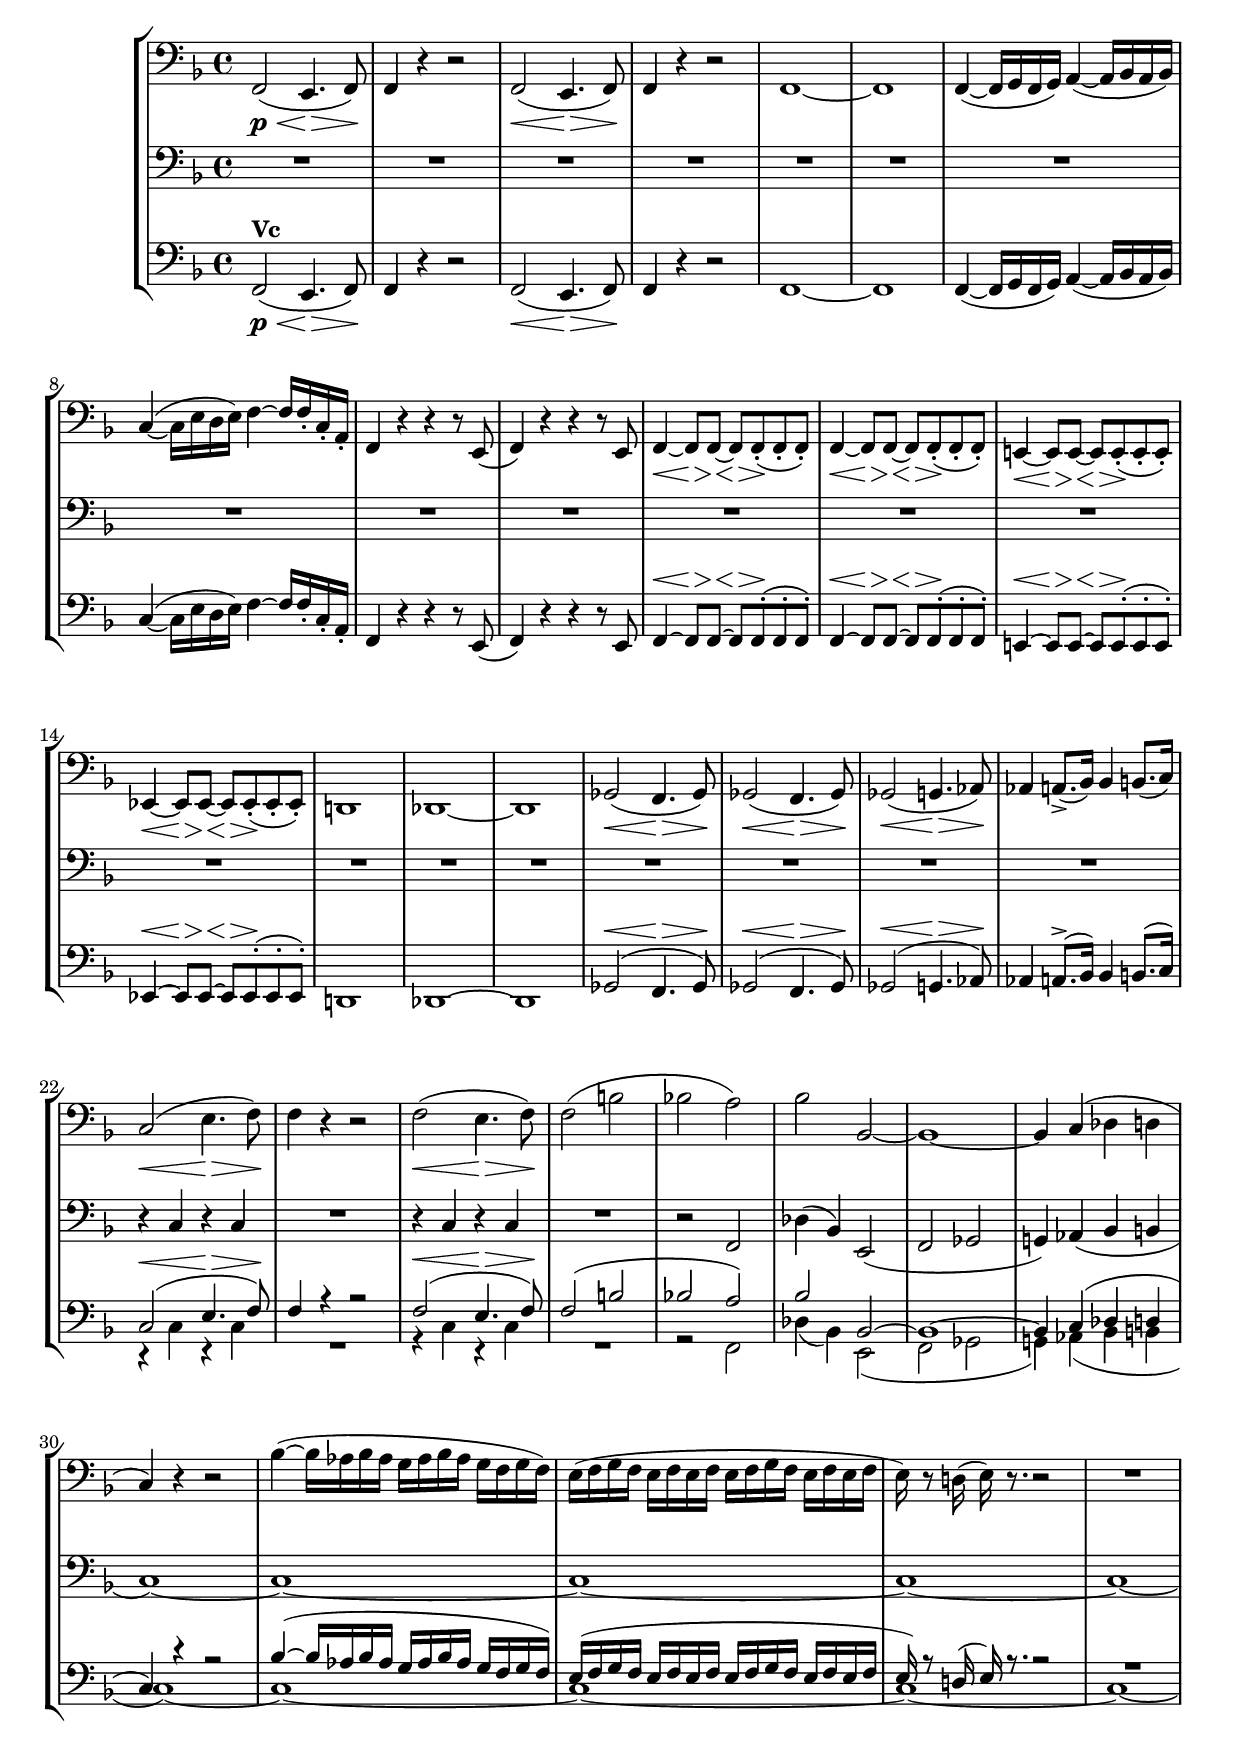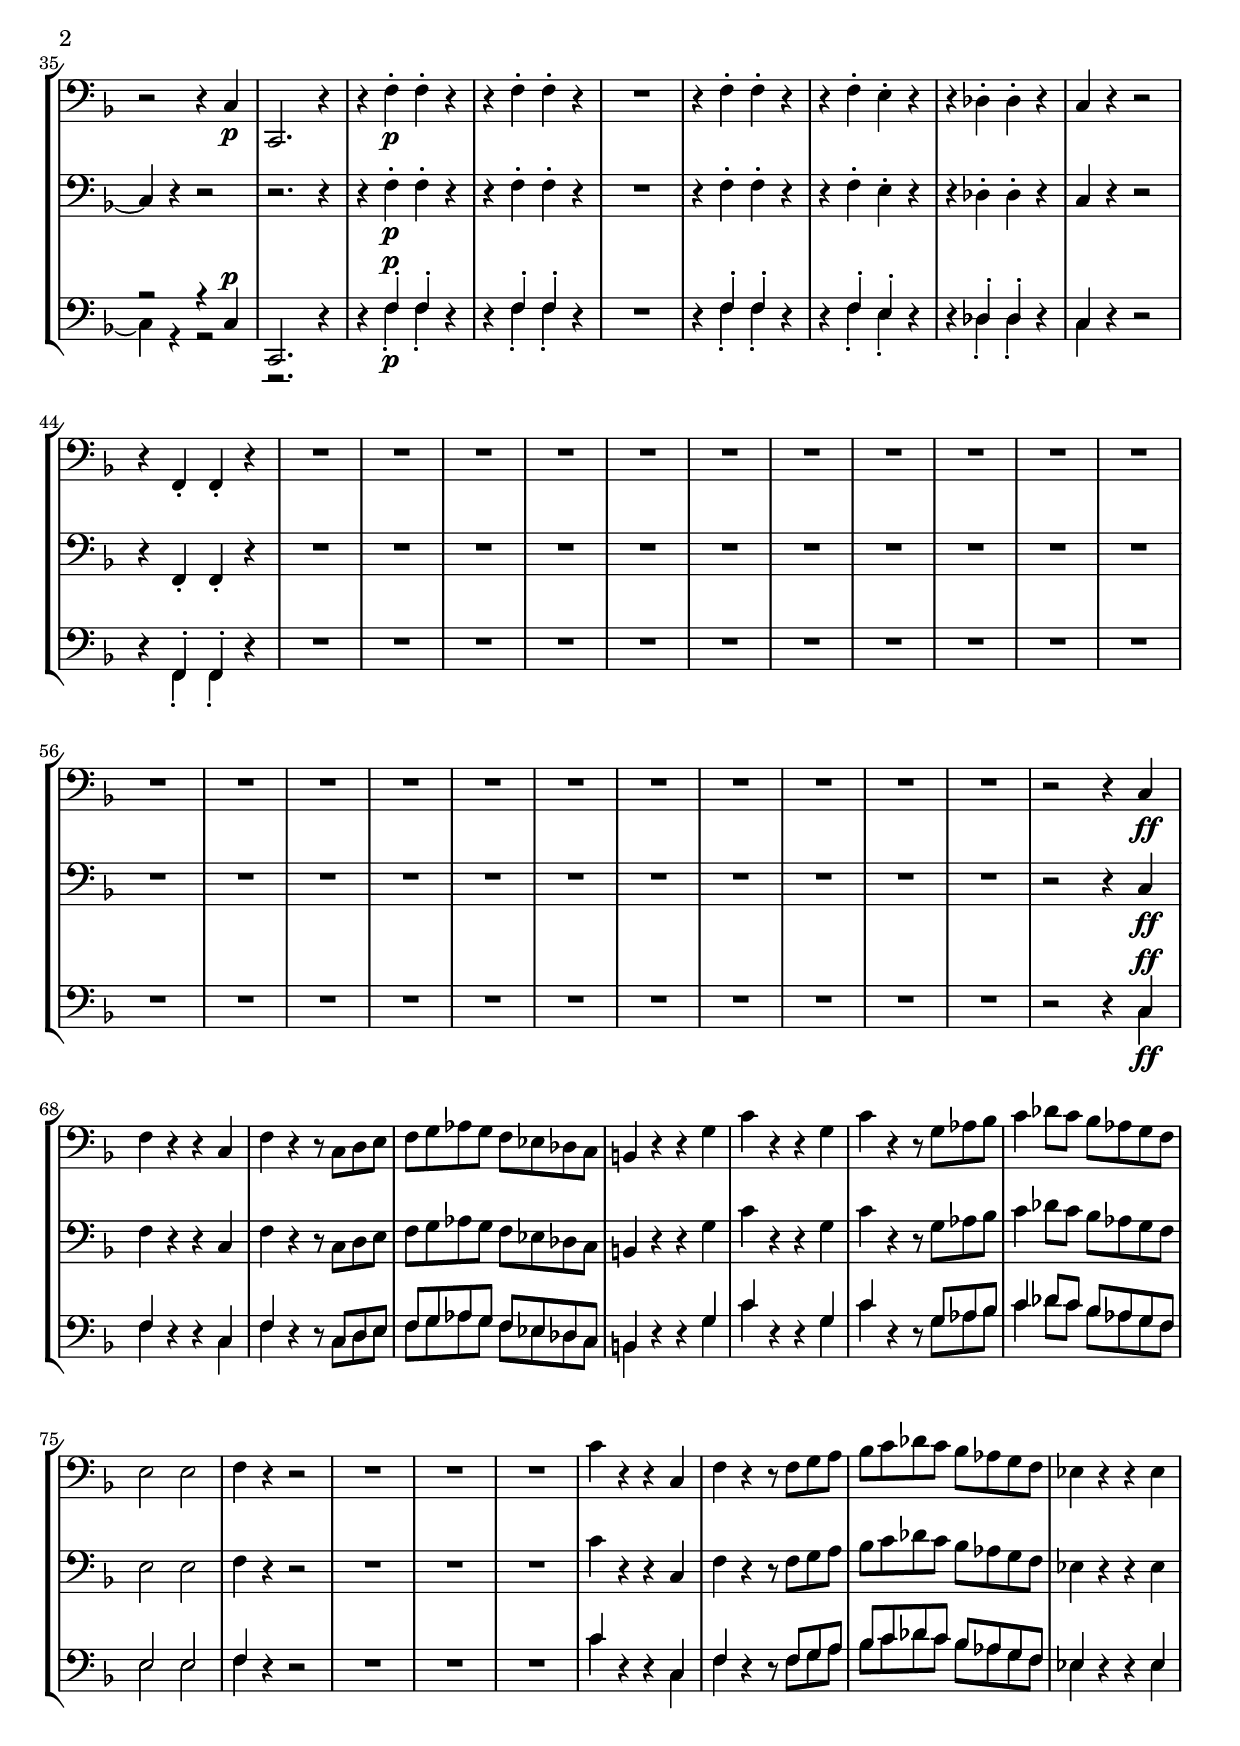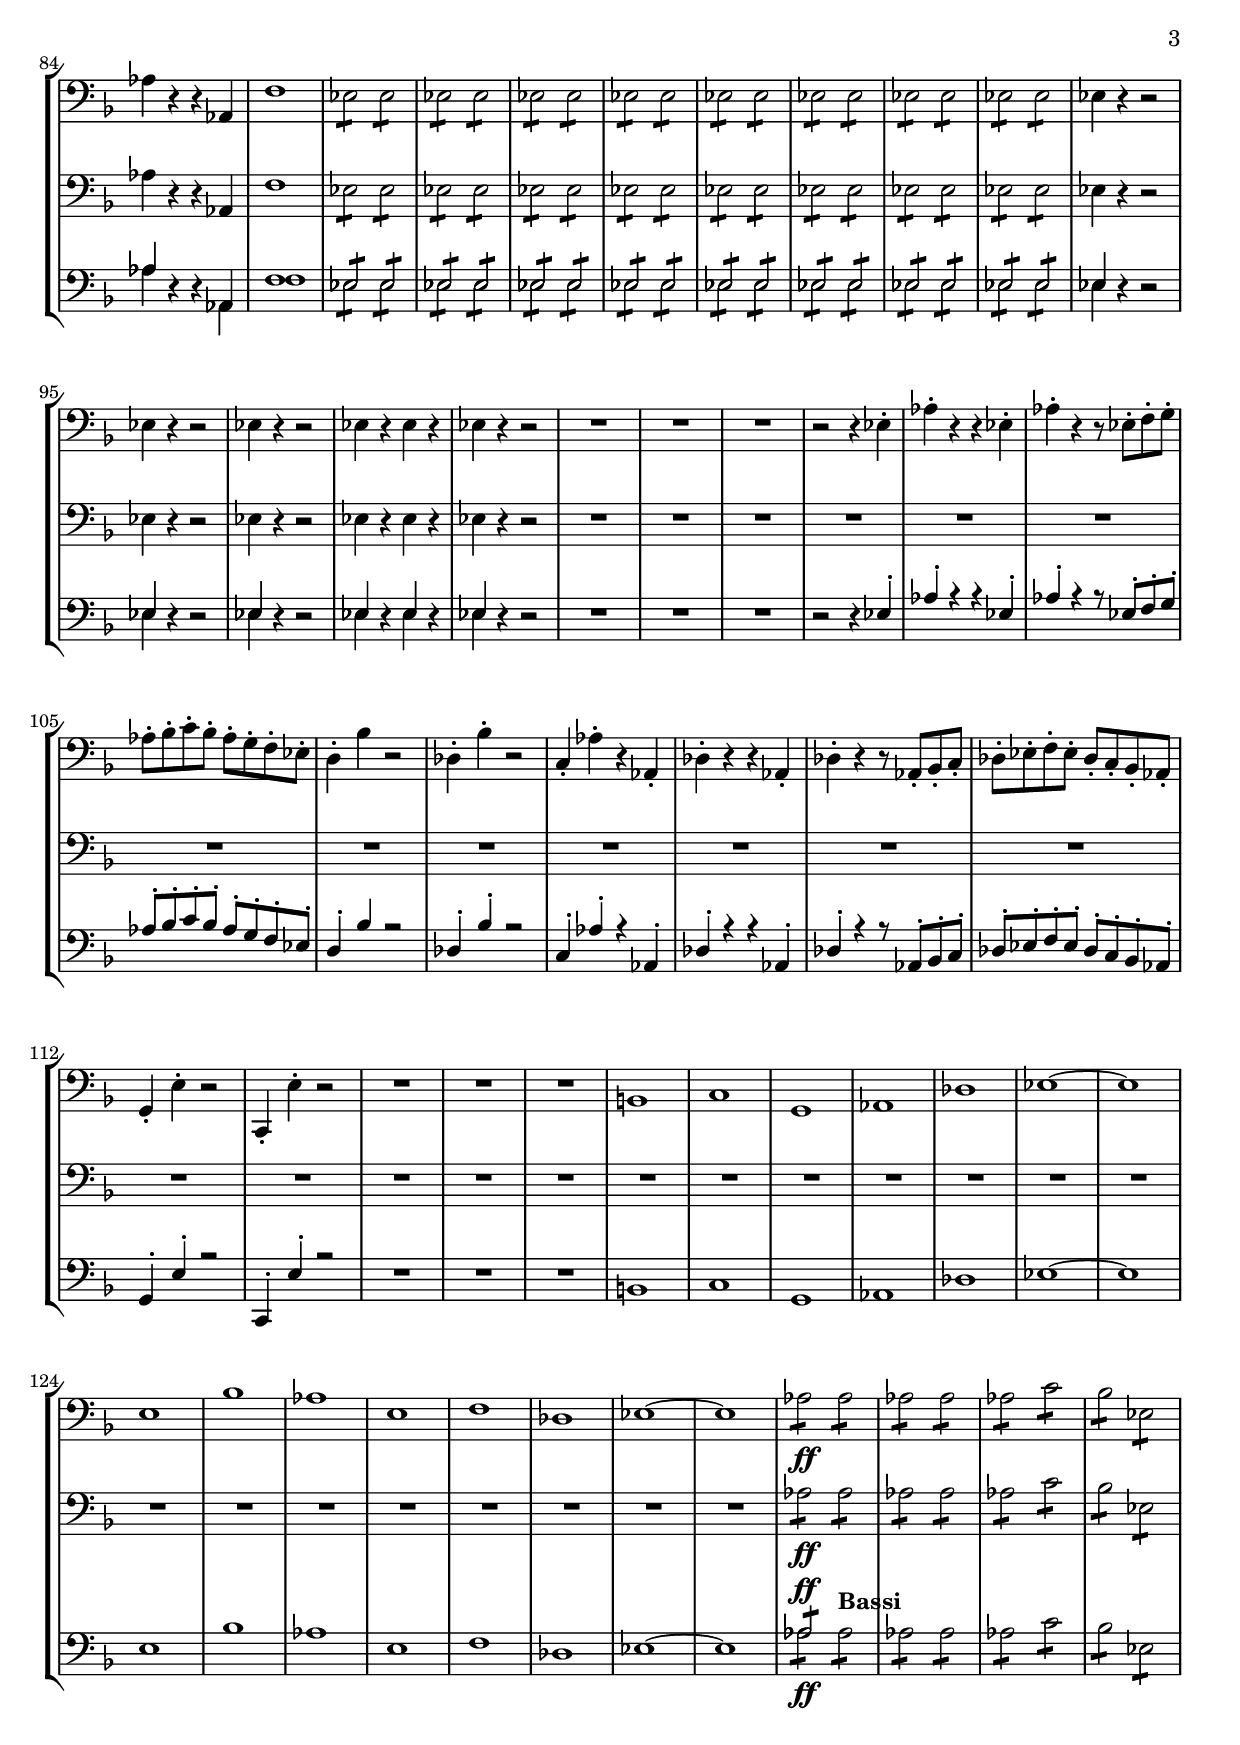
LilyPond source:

global = {
	\version "2.18.2"
	\time 4/4
	\key f \major
}


MvtUnVoixCinq = \relative c, {
	\clef bass
	\override TupletBracket #'bracket-visibility = ##f
% mesures 1 à 5
	f2(\p\< e4.\> f8\!) |
	f4 r r2 |
	f2(\< e4.\> f8\!) |
	f4 r r2 |
	f1~ |
% mesures 6 à 10
	f |
	f4~( f16 g f g) a4(~ a16 bes a bes) |
	c4~( c16 e d e) f4~ f16 f-. c-. a-. |
	f4 r r r8 e( |
	f4) r r r8 e |
% mesures 11 à 15
	f4~\< f8\> f~\< f\> f(-.\! f-. f-.) |
	f4~\< f8\> f~\< f\> f(-.\! f-. f-.) |
	e!4~\< e8\> e~\< e\> e(-.\! e-. e-.) |
	ees4~\< ees8\> ees~\< ees\> ees(-.\! ees-. ees-.) |
	d!1 |
% mesures 16 à 20
	des~ |
	des |
	ges2(\< f4.\> ges8)\! |
	ges2(\< f4.\> ges8)\! |
	ges2(\< g4.\> aes8)\! |
% mesures 21 à 25
	aes4 a8.->( bes16) bes4 b8.( c16) |
	c2(\< e4.\> f8)\! |
	f4 r r2 |
	f2(\< e4.\> f8)\! |
	f2( b |
% mesures 26 à 30
	bes! a) |
	bes bes,~ |
	bes1~ |
	bes4 c( des d |
	c4) r r2 |
% mesures 31 à 35
	bes'4~( bes16 aes bes aes g aes bes aes g f g f) |
	e( f g f e f e f e f g f e f e f |
	e) r8 d!16( e16) r8. r2 |
	R1 |
	r2 r4 c\p |
% mesures 36 à 40
	c,2. r4 |
	    r f'-.\p f-. r |
	    r f-. f-. r |
	    R1 |
	    r4 f-. f-. r |
% mesures 41 à 45
	    r f-. e-. r |
	    r des-. des-. r |
	    c r r2 |
	    r4 f,-. f-. r |
	    R1*22 |
% mesures 46 à 50
	     |
	     |
	     |
	     |
	     |
% mesures 51 à 55
	     |
	     |
	     |
	     |
	     |
% mesures 56 à 60
	     |
	     |
	     |
	     |
	     |
% mesures 61 à 65
	     |
	     |
	     |
	     |
	     |
% mesures 66 à 70
	     |
	    r2 r4 c'\ff |
	    f r r c |
	    f r r8 c d e |
	    f g aes g f ees! des! c |
% mesures 71 à 75
	    b4 r r g' |
	    c r r g |
	    c r r8 g aes bes |
	    c4 des8 c bes aes g f |
	    e2 e |
% mesures 76 à 80
	    f4 r r2 |
	    R1*3 |
	     |
	     |
	    c'4 r r c, |
% mesures 81 à 85
	    f r r8 f g a |
	    bes c des c bes aes! g f |
	    ees4 r r ees  |
	    aes r r aes, |
	    f'1 |
% mesures 86 à 90
	    ees2:8 ees:  |
	    ees: ees:  |
	    ees: ees:  |
	    ees: ees:  |
	    ees: ees:  |
% mesures 91 à 95
	    ees: ees:  |
	    ees: ees:  |
	    ees: ees: |
	    ees4 r r2 |
	    ees4 r r2 |
% mesures 96 à 100
	    ees4 r r2 |
	    ees4 r ees r |
	    ees r r2 |
	    R1*3 |
	     |
% mesures 101 à 105
	     |
	    r2 r4 ees-. |
	    aes-. r r ees-. |
	    aes-. r r8 ees-. f-. g-.  |
	    aes-. bes-. c-. bes-. aes-. g-. f-. ees-.  |
% mesures 106 à 110
	    d4-. bes' r2 |
	    des,!4-. bes'-. r2 |
	    c,4-. aes'-. r aes,-. |
	    des-. r r aes-. |
	    des-. r r8 aes-. bes-. c-.  |
% mesures 111 à 115
	    des-. ees-. f-. ees-. des-. c-. bes-. aes-.  |
	    g4-. e'-. r2 |
	    c,4-. e'-. r2 |
	    R1*3 |
	     |
% mesures 116 à 120
	     |
	    b1 |
	    c |
	    g |
	    aes |
% mesures 121 à 125
	    des |
	    ees~ |
	    ees |
	    e |
	    bes' |
% mesures 126 à 130
	    aes |
	    e |
	    f |
	    des |
	    ees~ |
% mesures 131 à 135
	    ees |
	    aes2:8\ff aes: |
	    aes: aes: |
	    aes: c: |
	    bes: ees,: |
%% mesures 136 à 140
%	    aes: aes: |
%	    aes: aes: |
%	    aes: c:  |
%	    bes: ees,: |
%	    aes4 r aes r |
%% mesures 141 à 145
%	    bes r c r |
%	    f, r f r |
%	    ges r aes r |
%	    des, r bes r |
%	    ees r g r |
%% mesures 146 à 150
%	    aes r f r |
%	    des r ees r |
%	    aes, r r ees'\ff |
%	    aes r r ees |
%	    aes r r8 ees f g |
%% mesures 151 à 155
%	    aes bes c bes aes g f ees |
%	    d1 |
%	    \afterGrace des!1\trill {ees16[ f]}  |
%	    c4 r des r |
%	    ees r r ees |
%% mesures 156 à 160
%	    aes r r ees |
%	    aes r r ees |
%	    aes r r8 ees f g |
%	    aes bes c bes aes g f ees |
%	    d1 |
%% mesures 161 à 165
%	    \afterGrace des!1\trill {ees16[ f]}  |
%	    c2 des  |
%	    ees ees  |
%	    aes4 r r ees\ff |
%	    aes r r ees |
%% mesures 166 à 170
%	    aes r r aes  |
%	    aes aes aes aes |
%	    aes r r2 |
%	    r2 r4 f\p |
%	    c r r f |
%% mesures 171 à 175
%	    c f c f |
%	    c r r r |
%	R1*2 |
%	 |
%	r2 r4 ges'-. |
%% mesures 176 à 180
%	des-. r r d, |
%	ees d ees d |
%	ees r r2 |
%	R1*4 |
%	 |
%% mesures 181 à 185
%	 |
%	 |
%	r2 r4 f'-. |
%	bes-. r r f-. |
%	bes-. r4 r8 f-. g-. a-.  |
%% mesures 186 à 190
%	bes-. c-. des!-. c-. bes-. aes!-. g-. f-.  |
%	e1 |
%	f4 r r2 |
%	r r4 bes,-. |
%	ees-. r r ees, |
%% mesures 191 à 195
%	aes-. r r8 aes-. bes-. c-.  |
%	d-. ees-. f-. ees-. d-. c-. b-. a-.  |
%	g!4 r r2 |
%	r4 c\f c' r |
%	r bes, bes' r |
%% mesures 196 à 200
%	r a, a' r |
%	r2 r4 f\f |
%	bes r r f |
%	bes r r bes8 c |
%	des c bes aes g aes bes aes |
%% mesures 201 à 205
%	g aes bes aes g f ees des |
%	c4 r r aes  |
%	ees' r r2 |
%	r r4 bes |
%	f' r r2 |
%% mesures 206 à 210
%	R1 |
%	r2 r4 c |
%	a'2 r4 bes8 c |
%	des c bes aes bes aes g f |
%	g4 r r aes8 bes  |
%% mesures 211 à 215
%	c bes aes g aes g f ees |
%	f4 r r g8 aes |
%	bes aes g f g f e d |
%	e1 |
%	f2:8\ff f: |
%% mesures 216 à 220
%	ees: ees: \bar "||" \key g \minor |
%	d4 r d r |
%	R1 |
%	g2:8 g: |
%	f: f: |
%% mesures 221 à 225
%	e4 r e r |
%	R1 |
%	a4 r c r |
%	d r d r |
%	g, r des'8 c bes a |
%% mesures 226 à 230
%	g f e! des c bes a g |
%	f4 r f'2:8  |
%	c: c: |
%	g': g: |
%	d: d4 r |
%% mesures 231 à 235
%	a'2. gis8( bes!) |
%	a4 gis8( bes) a4 gis8( bes) |
%	a4 r a, r |
%	a r r2 |
%	f'2:8\ff f: |
%% mesures 236 à 240
%	f: f: |
%	fis: fis: |
%	fis: fis: |
%	g: g: |
%	g: g: |
%% mesures 241 à 245
%	g: g: |
%	g: g4 r |
%	des'2.->\ff bes4 |
%	g e des bes |
%	g r r des''8 des |
%% mesures 246 à 250
%	des( c) c-. c-. c( bes) bes-. bes-. \bar "||" \key f \minor |
%	a2:8 a:  |
%	a: a:  |
%	a: a:  |
%	a: a:  |
%% mesures 251 à 255
%	bes: bes: |
%	c: c: |
%	des4 r des r |
%	r2 r4 g,,\f |
%	c r r2 |
%% mesures 256 à 260
%	r r4 c |
%	c r r2 |
%	r2 r4 c |
%	c r r c'8 c |
%	c2:8 c: |
%% mesures 261 à 265
%	c4 r r c, |
%	c c c c |
%	c1\p~ |
%	c~ |
%	c~ |
%% mesures 266 à 270
%	c |
%	c'2( b |
%	c b) |
%	bes! a |
%	aes! g |
%% mesures 271 à 275
%	ges f  |
%	f e |
%	r4 f-. f-. r |
%	r f-. f-. r |
%	R1 |
%% mesures 276 à 280
%	r4 f-. f-. r |
%	r e-. e-. r |
%	r des-. des-. r |
%	c r r2 |
%	r4 f,-. f-. r |
%% mesures 281 à 285
%	R1*9 |
%	 |
%	 |
%	 |
%	 |
%% mesures 286 à 290
%	 |
%	 |
%	 |
%	 |
%	c1~( |
%% mesures 291 à 295
%	c |
%	des |
%	e |
%	f4) r r2 |
%	R1*8 |
%% mesures 296 à 300
%	 |
%	 |
%	 |
%	 |
%	 |
%% mesures 301 à 305
%	 |
%	 |
%	r2 r4 c'\f-. |
%	f-. r r c-. |
%	f-. r r8 c-. d-. e-.  |
%% mesures 306 à 310
%	f-. g-. aes-. g-. f-. ees!-. des!-. c-.  |
%	b4 r r g'-. |
%	c-. r r g-. |
%	c-. r r8 g-. aes-. bes-.  |
%	c4 des8-. c-. bes-. aes-. g-. f-.  |
%% mesures 311 à 315
%	e2 e |
%	f4 r r2 |
%	R1*2 |
%	 |
%	r2 r4 g-.\f |
%% mesures 316 à 320
%	c-. r r c,-. |
%	f-. r r8 f-. g-. a-.  |
%	bes-. c-. des!-. c-. bes-. aes!-. g-. f-.  |
%	ees4 r ees r |
%	aes r r aes, |
%% mesures 321 à 325
%	aes'2\ff r4 aes, |
%	des1~ |
%	des |
%	c2:8 c:  |
%	c: c:  |
%% mesures 326 à 330
%	c: c:  |
%	c: c:  |
%	c: c:  |
%	c: c:  |
%	c: c:  |
%% mesures 331 à 335
%	c: c:  |
%	c8 r r4 r2 |
%	R1*3 |
%	 |
%	 |
%% mesures 336 à 340
%	r2 r4 c-. |
%	f-. r r c-. |
%	f-. r r8 c-. d-. e-.  |
%	f-. g-. aes-. g-. f-. ees!-. des!-. c-.  |
%	b4-. aes'-. r2 |
%% mesures 341 à 345
%	c,4-. c,-. r c'-. |
%	f-. r r c-. |
%	f-. r r c-. |
%	f-. r r8 c-. d-. e-.  |
%	f-. g-. aes-. g-. f-. ees!-. des!-. c-.  |
%% mesures 346 à 350
%	b4-. aes'-. r2 |
%	ees,4-. ees'-. r ees-. |
%	aes-. r r2 |
%	R1*3 |
%	 |
%% mesures 351 à 355
%	 |
%	r2 r8 bes,-. c-. d!-.  |
%	ees-. f-. ges-. f-. ees-. des!-. c-. bes-.  |
%	a4-. a'-. r2 |
%	R1 |
%% mesures 356 à 360
%	bes,1~ |
%	bes |
%	aes( |
%	g) |
%	f( |
%% mesures 361 à 365
%	bes |
%	c) |
%	c,( |
%	des\< |
%	ees\> |
%% mesures 366 à 370
%	des\!) |
%	a'( |
%	bes~ |
%	bes) |
%	c~ |
%% mesures 371 à 375
%	c |
%	f2.:8\f f4:-> |
%	f: f:-> f: f:-> |
%	f2: aes: |
%	g: c,: |
%% mesures 376 à 380
%	f: f:  |
%	f: f: |
%	f: aes: |
%	g: c,: |
%	f4 r f r |
%% mesures 381 à 385
%	ges r aes r |
%	des, r des r |
%	ees r f r |
%	bes, r bes r |
%	c r e r |
%% mesures 386 à 390
%	f,1 |
%	g |
%	aes |
%	bes |
%	bes'4\ff bes2-> bes4( |
%% mesures 391 à 395
%	b) b2-> b4( |
%	c) c,2-> c4->~ |
%	c c2-> c4->~ |
%	c c2-> c4-> |
%	c' c8 c c4 c |
%% mesures 396 à 400
%	c r e-> r |
%	r1\fermata  \bar "||" \tempo "Adagio come Ima" 4=60 \key f \major |
%	f,,2(\< e4.\> f8)\! |
%	f4( c') r2 |
%	f,1  |
%% mesures 401 à 405
%	f~ |
%	f~ |
%	f4 r r r8 e |
%	f4-.(\pp f8-. f~ f-. f-. f-. f-.) |
%	f4-.( f8-. f~ f-. f-. f-. f-.) |
%% mesures 406 à 410
%	f2( ees) |
%	\afterGrace des1\trill {c16[ des]}  |
%	c8 r r4 r r8. b'16\pp |
%	c4 r des2 |
%	ees,1\espressivo\fermata \key f \minor \tempo "Allegro come Ima" 2=140 |
%% mesures 411 à 415
%	f'4\ff r r c |
%	f r r c |
%	f r r8 c d e |
%	f g aes g f ees! des! c  |
%	b1 |
%% mesures 416 à 420
%	\afterGrace bes!1\trill {aes16[ bes]}  |
%	aes4 r bes r |
%	c r r c |
%	f r r c |
%	f r r c |
%% mesures 421 à 425
%	f r r8 c d e |
%	f g aes g f ees! des! c |
%	b1 |
%	\afterGrace bes!1\trill {aes16[ bes]}  |
%	aes4 r des r |
%% mesures 426 à 430
%	bes r c r |
%	f2:8 f:  |
%	f: f:  |
%	f: f:  |
%	f: f:  |
%% mesures 431 à 435
%	f: f:  |
%	f: f:  |
%	f: f:  |
%	f: f:  |
%	f4 r c r |
%% mesures 436 à 440
%	f4 r c r |
%	f4 r c r |
%	f4 r c r |
%	f r f r |
%	f r f r |
%% mesures 441 à 445
%	f r r2 |
%	f f |
%	f r  |
%	f r |
%	f, r\fermata \bar "|." |
}

MvtUnVoixSix = \relative c, {
	\clef bass
	\override TupletBracket #'bracket-visibility = ##f
% mesures 1 à 5
	R1*21 |
	 |
	 |
	 |
	 |
% mesures 6 à 10
	 |
	 |
	 |
	 |
	 |
% mesures 11 à 15
	 |
	 |
	 |
	 |
	 |
% mesures 16 à 20
	 |
	 |
	 |
	 |
	 |
% mesures 21 à 25
	 |
	r4 c' r c |
	R1 |
	r4 c r c  |
	R1 |
% mesures 26 à 30
	r2 f, |
	des'4( bes) e,2( |
	f ges |
	g!4) aes( bes b |
	c1)~ |
% mesures 31 à 35
	c~ |
	c~ |
	c~ |
	c~ |
	c4 r r2 |
% mesures 36 à 40
	r2. r4 |
	    r f-.\p f-. r |
	    r f-. f-. r |
	    R1 |
	    r4 f-. f-. r |
% mesures 41 à 45
	    r f-. e-. r |
	    r des-. des-. r |
	    c r r2 |
	    r4 f,-. f-. r |
	    R1*22 |
% mesures 46 à 50
	     |
	     |
	     |
	     |
	     |
% mesures 51 à 55
	     |
	     |
	     |
	     |
	     |
% mesures 56 à 60
	     |
	     |
	     |
	     |
	     |
% mesures 61 à 65
	     |
	     |
	     |
	     |
	     |
% mesures 66 à 70
	     |
	    r2 r4 c'\ff |
	    f r r c |
	    f r r8 c d e |
	    f g aes g f ees! des! c |
% mesures 71 à 75
	    b4 r r g' |
	    c r r g |
	    c r r8 g aes bes |
	    c4 des8 c bes aes g f |
	    e2 e |
% mesures 76 à 80
	    f4 r r2 |
	    R1*3 |
	     |
	     |
	    c'4 r r c, |
% mesures 81 à 85
	    f r r8 f g a |
	    bes c des c bes aes! g f |
	    ees4 r r ees  |
	    aes r r aes, |
	    f'1 |
% mesures 86 à 90
	    ees2:8 ees:  |
	    ees: ees:  |
	    ees: ees:  |
	    ees: ees:  |
	    ees: ees:  |
% mesures 91 à 95
	    ees: ees:  |
	    ees: ees:  |
	    ees: ees: |
	    ees4 r r2 |
	    ees4 r r2 |
% mesures 96 à 100
	    ees4 r r2 |
	    ees4 r ees r |
	    ees r r2 |
	    R1*33 |
	     |
% mesures 101 à 105
	     |
	     |
	     |
	     |
	     |
% mesures 106 à 110
	     |
	     |
	     |
	     |
	     |
% mesures 111 à 115
	     |
	     |
	     |
	     |
	     |
% mesures 116 à 120
	     |
	     |
	     |
	     |
	     |
% mesures 121 à 125
	     |
	     |
	     |
	     |
	     |
% mesures 126 à 130
	     |
	     |
	     |
	     |
	     |
% mesures 131 à 135
	     |
	    aes2:8\ff aes: |
	    aes: aes: |
	    aes: c: |
	    bes: ees,: |
%% mesures 136 à 140
%	    aes: aes: |
%	    aes: aes: |
%	    aes: c:  |
%	    bes: ees,: |
%	    aes4 r aes r |
%% mesures 141 à 145
%	    bes r c r |
%	    f, r f r |
%	    ges r aes r |
%	    des, r bes r |
%	    ees r g r |
%% mesures 146 à 150
%	    aes r f r |
%	    des r ees r |
%	    aes, r r ees'\ff |
%	    aes r r ees |
%	    aes r r8 ees f g |
%% mesures 151 à 155
%	    aes bes c bes aes g f ees |
%	    d1 |
%	    \afterGrace des!1\trill {ees16[ f]}  |
%	    c4 r des r |
%	    ees r r ees |
%% mesures 156 à 160
%	    aes r r ees |
%	    aes r r ees |
%	    aes r r8 ees f g |
%	    aes bes c bes aes g f ees |
%	    d1 |
%% mesures 161 à 165
%	    \afterGrace des!1\trill {ees16[ f]}  |
%	    c2 des  |
%	    ees ees  |
%	    aes4 r r ees\ff |
%	    aes r r ees |
%% mesures 166 à 170
%	    aes r r aes  |
%	    aes aes aes aes |
%	    aes r r2 |
%	    r2 r4 f\p |
%	    c r r f |
%% mesures 171 à 175
%	    c f c f |
%	    c r r r |
%	R1*2 |
%	 |
%	r2 r4 ges'-. |
%% mesures 176 à 180
%	des-. r r2 |
%	R1*6 |
%	 |
%	 |
%	 |
%% mesures 181 à 185
%	 |
%	 |
%	r2 r4 f-. |
%	bes-. r r f-. |
%	bes-. r r f-.  |
%% mesures 186 à 190
%	bes-. r r g, |
%	e'1 |
%	f4 r r2 |
%	R1 |
%	r2 r4 ees |
%% mesures 191 à 195
%	aes-. r r aes,-. |
%	d-. r r2 |
%	R1 |
%	r4 c\f c' r |
%	r bes, bes' r |
%% mesures 196 à 200
%	r a, a' r |
%	r2 r4 f\f |
%	bes r r f |
%	bes r r bes8 c |
%	des c bes aes g aes bes aes |
%% mesures 201 à 205
%	g aes bes aes g f ees des |
%	c4 r r aes  |
%	ees' r r2 |
%	r r4 bes |
%	f' r r2 |
%% mesures 206 à 210
%	R1 |
%	r2 r4 c |
%	a'2 r4 bes8 c |
%	des c bes aes bes aes g f |
%	g4 r r aes8 bes  |
%% mesures 211 à 215
%	c bes aes g aes g f ees |
%	f4 r r g8 aes |
%	bes aes g f g f e d |
%	e1 |
%	f2:8\ff f: |
%% mesures 216 à 220
%	ees: ees: \bar "||" \key g \minor |
%	d4 r d r |
%	R1 |
%	g2:8 g: |
%	f: f: |
%% mesures 221 à 225
%	e4 r e r |
%	R1 |
%	a4 r c r |
%	d r d r |
%	g, r des'8 c bes a |
%% mesures 226 à 230
%	g f e! des c bes a g |
%	f4 r f'2:8  |
%	c: c: |
%	g': g: |
%	d: d4 r |
%% mesures 231 à 235
%	a'2. gis8( bes!) |
%	a4 gis8( bes) a4 gis8( bes) |
%	a4 r a, r |
%	a r r2 |
%	f'2:8\ff f: |
%% mesures 236 à 240
%	f: f: |
%	fis: fis: |
%	fis: fis: |
%	g: g: |
%	g: g: |
%% mesures 241 à 245
%	g: g: |
%	g: g4 r |
%	des'2.->\ff bes4 |
%	g e des bes |
%	g r r des''8 des |
%% mesures 246 à 250
%	des( c) c-. c-. c( bes) bes-. bes-. \bar "||" \key f \minor |
%	a2:8 a:  |
%	a: a:  |
%	a: a:  |
%	a: a:  |
%% mesures 251 à 255
%	bes: bes: |
%	c: c: |
%	des4 r des r |
%	r2 r4 g,,\f |
%	c r r2 |
%% mesures 256 à 260
%	r r4 c |
%	c r r2 |
%	r2 r4 c |
%	c r r c'8 c |
%	c2:8 c: |
%% mesures 261 à 265
%	c4 r r c, |
%	c c c c |
%	c1\p~ |
%	c~ |
%	c~ |
%% mesures 266 à 270
%	c |
%	c'2( b |
%	c b) |
%	bes! a |
%	aes! g |
%% mesures 271 à 275
%	ges f  |
%	f e |
%	r4 f-. f-. r |
%	r f-. f-. r |
%	R1 |
%% mesures 276 à 280
%	r4 f-. f-. r |
%	r e-. e-. r |
%	r des-. des-. r |
%	c r r2 |
%	r4 f,-. f-. r |
%% mesures 281 à 285
%	R1*22 |
%	 |
%	 |
%	 |
%	 |
%% mesures 286 à 290
%	 |
%	 |
%	 |
%	 |
%	 |
%% mesures 291 à 295
%	 |
%	 |
%	 |
%	 |
%	 |
%% mesures 296 à 300
%	 |
%	 |
%	 |
%	 |
%	 |
%% mesures 301 à 305
%	 |
%	 |
%	r2 r4 c'\f-. |
%	f-. r r c-. |
%	f-. r r8 c-. d-. e-.  |
%% mesures 306 à 310
%	f-. g-. aes-. g-. f-. ees!-. des!-. c-.  |
%	b4 r r g'-. |
%	c-. r r g-. |
%	c-. r r8 g-. aes-. bes-.  |
%	c4 des8-. c-. bes-. aes-. g-. f-.  |
%% mesures 311 à 315
%	e2 e |
%	f4 r r2 |
%	R1*2 |
%	 |
%	r2 r4 g-.\f |
%% mesures 316 à 320
%	c-. r r c,-. |
%	f-. r r8 f-. g-. a-.  |
%	bes-. c-. des!-. c-. bes-. aes!-. g-. f-.  |
%	ees4 r ees r |
%	aes r r aes, |
%% mesures 321 à 325
%	aes'2\ff r4 aes, |
%	des1~ |
%	des |
%	c2:8 c:  |
%	c: c:  |
%% mesures 326 à 330
%	c: c:  |
%	c: c:  |
%	c: c:  |
%	c: c:  |
%	c: c:  |
%% mesures 331 à 335
%	c: c:  |
%	c8 r r4 r2 |
%	R1*39 |
%	 |
%	 |
%% mesures 336 à 340
%	 |
%	 |
%	 |
%	 |
%	 |
%% mesures 341 à 345
%	 |
%	 |
%	 |
%	 |
%	 |
%% mesures 346 à 350
%	 |
%	 |
%	 |
%	 |
%	 |
%% mesures 351 à 355
%	 |
%	 |
%	 |
%	 |
%	 |
%% mesures 356 à 360
%	 |
%	 |
%	 |
%	 |
%	 |
%% mesures 361 à 365
%	 |
%	 |
%	 |
%	 |
%	 |
%% mesures 366 à 370
%	 |
%	 |
%	 |
%	 |
%	 |
%% mesures 371 à 375
%	 |
%	f2.:8\f f4:-> |
%	f: f:-> f: f:-> |
%	f2: aes: |
%	g: c,: |
%% mesures 376 à 380
%	f: f:  |
%	f: f: |
%	f: aes: |
%	g: c,: |
%	f4 r f r |
%% mesures 381 à 385
%	ges r aes r |
%	des, r des r |
%	ees r f r |
%	bes, r bes r |
%	c r e r |
%% mesures 386 à 390
%	f,1 |
%	g |
%	aes |
%	bes |
%	bes'4\ff bes2-> bes4( |
%% mesures 391 à 395
%	b) b2-> b4( |
%	c) c,2-> c4->~ |
%	c c2-> c4->~ |
%	c c2-> c4-> |
%	c' c8 c c4 c |
%% mesures 396 à 400
%	c r e-> r |
%	r1\fermata  \bar "||" \tempo "Adagio come Ima" 4=60 \key f \major |
%	R1*6 |
%	 |
%	 |
%% mesures 401 à 405
%	 |
%	 |
%	 |
%	f,,4-.(\pp f8-. f~ f-. f-. f-. f-.) |
%	f4-.( f8-. f~ f-. f-. f-. f-.) |
%% mesures 406 à 410
%	f'2( ees) |
%	des1  |
%	c8 r r4 r2 |
%	R1 |
%	r1\fermata \key f \minor \tempo "Allegro come Ima" 2=140 |
%% mesures 411 à 415
%	f4\ff r r c |
%	f r r c |
%	f r r8 c d e |
%	f g aes g f ees! des! c  |
%	b1 |
%% mesures 416 à 420
%	\afterGrace bes!1\trill {aes16[ bes]}  |
%	aes4 r bes r |
%	c r r c |
%	f r r c |
%	f r r c |
%% mesures 421 à 425
%	f r r8 c d e |
%	f g aes g f ees! des! c |
%	b1 |
%	\afterGrace bes!1\trill {aes16[ bes]}  |
%	aes4 r des r |
%% mesures 426 à 430
%	bes r c r |
%	f2:8 f:  |
%	f: f:  |
%	f: f:  |
%	f: f:  |
%% mesures 431 à 435
%	f: f:  |
%	f: f:  |
%	f: f:  |
%	f: f:  |
%	f4 r c r |
%% mesures 436 à 440
%	f4 r c r |
%	f4 r c r |
%	f4 r c r |
%	f r f r |
%	f r f r |
%% mesures 441 à 445
%	f r r2 |
%	f f |
%	f r  |
%	f r |
%	f, r\fermata \bar "|." |
}

\book{
	\score {
		\new StaffGroup <<
		    \new Staff << \global \MvtUnVoixCinq >>
	        \new Staff << \global \MvtUnVoixSix >>
			\new Staff << 
			    \set Staff.soloText=#"Vc"
			    \set Staff.soloIIText=#"Cb"
			    \set Staff.aDueText=#"Bassi"
			    \global \partcombine \MvtUnVoixCinq \MvtUnVoixSix 
			>>
		>>
		\layout {
			%system-count = #20
		}
	}
}
